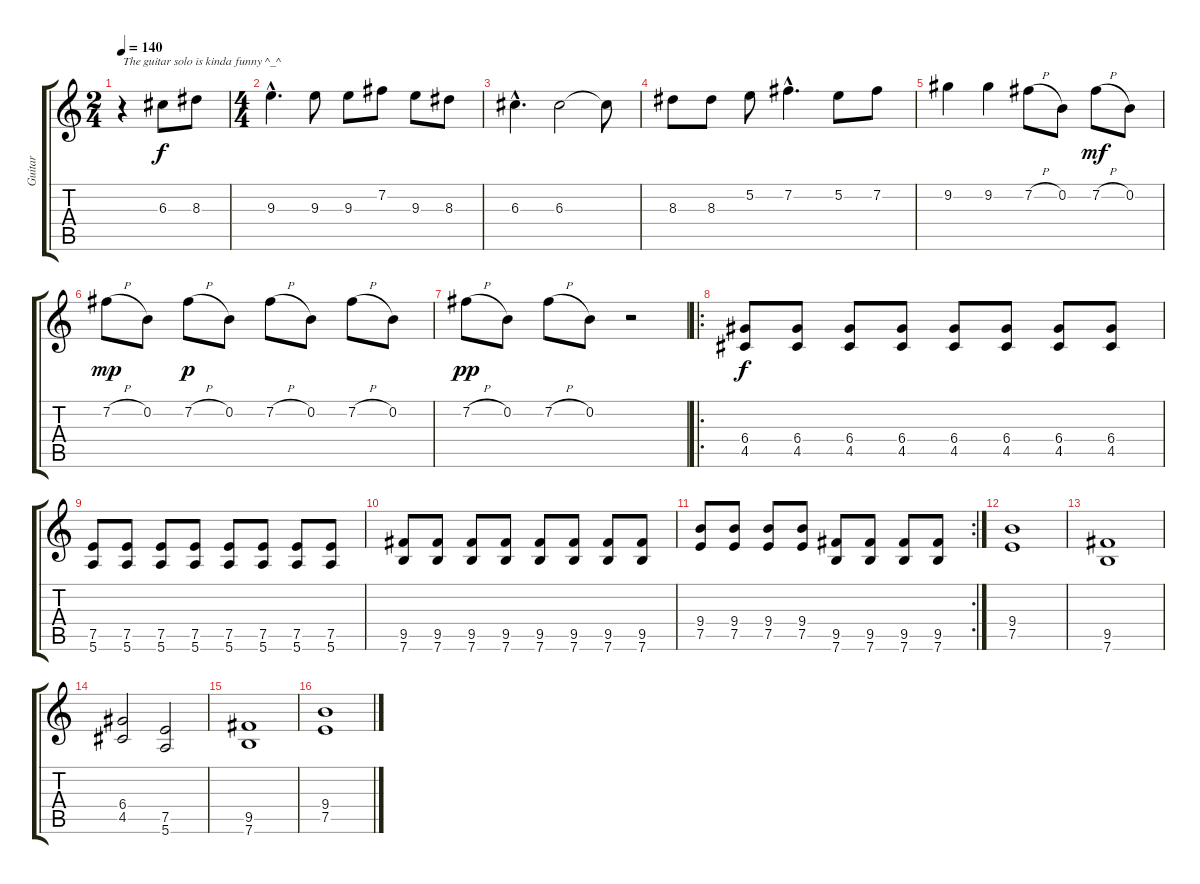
\track ("Guitar" "Guitar") {instrument distortionguitar}
\staff {score tabs}
\tuning (E4 B3 G3 D3 A2 E2) {hide}
\ts (2 4)
\tempo 140
\clef g2
\ks c
r.4{txt "The guitar solo is kinda funny ^_^" dy f instrument distortionguitar} 6.3.8 8.3.8 |
\ts (4 4)
9.3{hac}.4{d} 9.3.8 9.3.8 7.2.8 9.3.8 8.3.8 |
6.3{hac}.4{d} 6.3.2 6.3{t}.8 |
8.3.8 8.3.8 5.2.8 7.2{hac}.4{d} 5.2.8 7.2.8 |
9.2.4 9.2.4 7.2{h}.8 0.2.8 7.2{h}.8{dy mf} 0.2.8 |
7.2{h}.8{dy mp} 0.2.8 7.2{h}.8{dy p} 0.2.8 7.2{h}.8 0.2.8 7.2{h}.8 0.2.8 |
7.2{h}.8{dy pp} 0.2.8 7.2{h}.8 0.2.8 r.2 |
\ro
(6.4 4.5).8{dy f} (6.4 4.5).8 (6.4 4.5).8 (6.4 4.5).8 (6.4 4.5).8 (6.4 4.5).8 (6.4 4.5).8 (6.4 4.5).8 |
(7.5 5.6).8 (7.5 5.6).8 (7.5 5.6).8 (7.5 5.6).8 (7.5 5.6).8 (7.5 5.6).8 (7.5 5.6).8 (7.5 5.6).8 |
(9.5 7.6).8 (9.5 7.6).8 (9.5 7.6).8 (9.5 7.6).8 (9.5 7.6).8 (9.5 7.6).8 (9.5 7.6).8 (9.5 7.6).8 |
\rc 2
(9.4 7.5).8 (9.4 7.5).8 (9.4 7.5).8 (9.4 7.5).8 (9.5 7.6).8 (9.5 7.6).8 (9.5 7.6).8 (9.5 7.6).8 |
(9.4 7.5).1 |
(9.5 7.6).1 |
(6.4 4.5).2 (7.5 5.6).2 |
(9.5 7.6).1 |
(9.4 7.5).1
